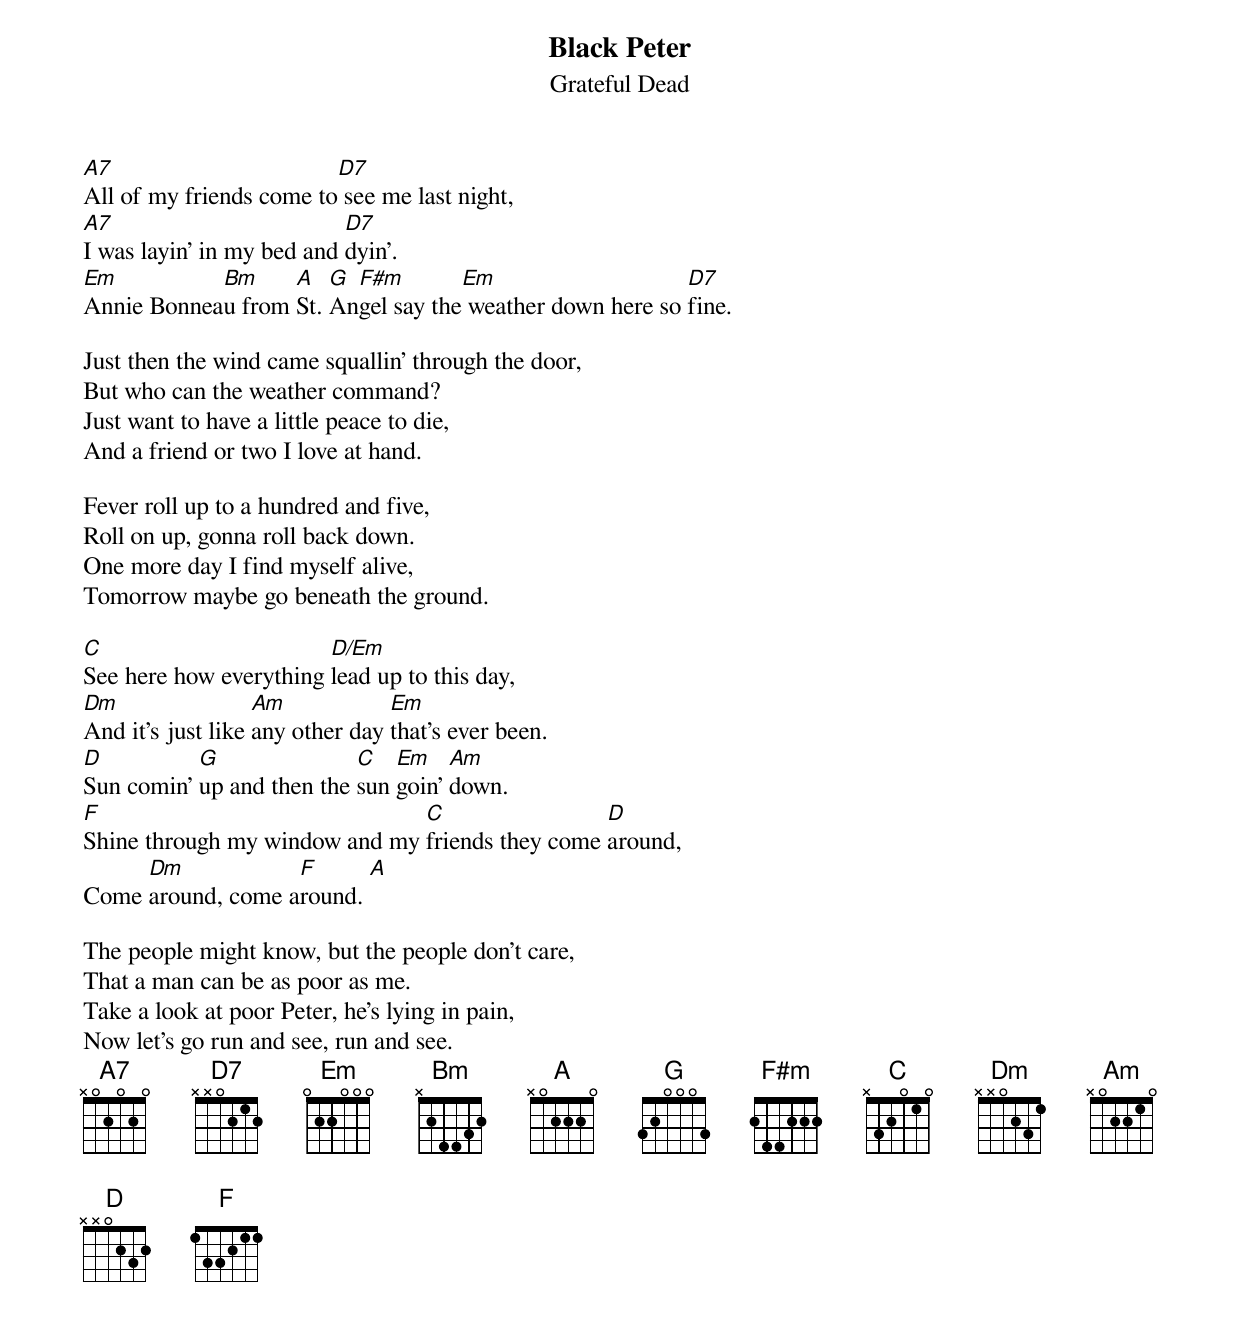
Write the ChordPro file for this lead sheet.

{t:Black Peter}
{st:Grateful Dead}

[A7]All of my friends come to[D7] see me last night,
[A7]I was layin' in my bed and [D7]dyin'.
[Em]Annie Bonnea[Bm]u from [A]St. [G]An[F#m]gel say the[Em] weather down here so [D7]fine.

Just then the wind came squallin' through the door,
But who can the weather command?
Just want to have a little peace to die,
And a friend or two I love at hand.

Fever roll up to a hundred and five,
Roll on up, gonna roll back down.
One more day I find myself alive,
Tomorrow maybe go beneath the ground.

[C]See here how everything [D/Em]lead up to this day,
[Dm]And it's just like [Am]any other day [Em]that's ever been.
[D]Sun comin' [G]up and then the [C]sun [Em]goin' [Am]down.
[F]Shine through my window and my [C]friends they come [D]around,
Come [Dm]around, come a[F]round. [A]

The people might know, but the people don't care,
That a man can be as poor as me.
Take a look at poor Peter, he's lying in pain,
Now let's go run and see, run and see.
